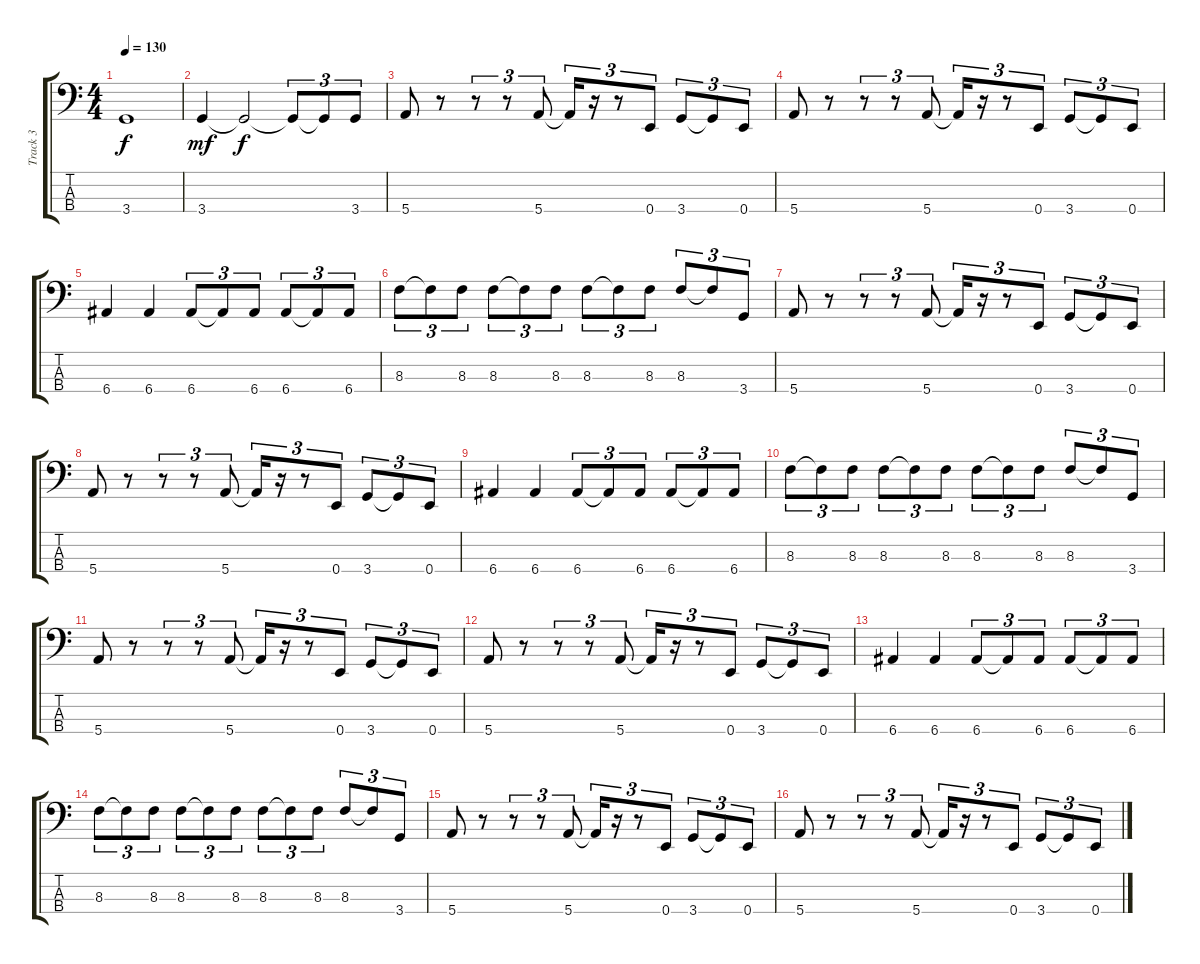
\track ("Track 3" "Track 3") {instrument electricbassfinger}
\staff {score tabs}
\tuning (G2 D2 A1 E1) {hide}
\ts (4 4)
\tempo 130
\clef f4
\ks c
3.4.1{dy f} |
3.4.4{dy mf} 3.4{t}.2{dy f} 3.4{t}.8{tu (3 2)} 3.4{t}.8{tu (3 2)} 3.4.8{tu (3 2)} |
5.4.8 r.8 r.8{tu (3 2)} r.8{tu (3 2)} 5.4.8{tu (3 2)} 5.4{t}.16{tu (3 2)} r.16{tu (3 2)} r.8{tu (3 2)} 0.4.8{tu (3 2)} 3.4.8{tu (3 2)} 3.4{t}.8{tu (3 2)} 0.4.8{tu (3 2)} |
5.4.8 r.8 r.8{tu (3 2)} r.8{tu (3 2)} 5.4.8{tu (3 2)} 5.4{t}.16{tu (3 2)} r.16{tu (3 2)} r.8{tu (3 2)} 0.4.8{tu (3 2)} 3.4.8{tu (3 2)} 3.4{t}.8{tu (3 2)} 0.4.8{tu (3 2)} |
6.4.4 6.4.4 6.4.8{tu (3 2)} 6.4{t}.8{tu (3 2)} 6.4.8{tu (3 2)} 6.4.8{tu (3 2)} 6.4{t}.8{tu (3 2)} 6.4.8{tu (3 2)} |
8.3.8{tu (3 2)} 8.3{t}.8{tu (3 2)} 8.3.8{tu (3 2)} 8.3.8{tu (3 2)} 8.3{t}.8{tu (3 2)} 8.3.8{tu (3 2)} 8.3.8{tu (3 2)} 8.3{t}.8{tu (3 2)} 8.3.8{tu (3 2)} 8.3.8{tu (3 2)} 8.3{t}.8{tu (3 2)} 3.4.8{tu (3 2)} |
5.4.8 r.8 r.8{tu (3 2)} r.8{tu (3 2)} 5.4.8{tu (3 2)} 5.4{t}.16{tu (3 2)} r.16{tu (3 2)} r.8{tu (3 2)} 0.4.8{tu (3 2)} 3.4.8{tu (3 2)} 3.4{t}.8{tu (3 2)} 0.4.8{tu (3 2)} |
5.4.8 r.8 r.8{tu (3 2)} r.8{tu (3 2)} 5.4.8{tu (3 2)} 5.4{t}.16{tu (3 2)} r.16{tu (3 2)} r.8{tu (3 2)} 0.4.8{tu (3 2)} 3.4.8{tu (3 2)} 3.4{t}.8{tu (3 2)} 0.4.8{tu (3 2)} |
6.4.4 6.4.4 6.4.8{tu (3 2)} 6.4{t}.8{tu (3 2)} 6.4.8{tu (3 2)} 6.4.8{tu (3 2)} 6.4{t}.8{tu (3 2)} 6.4.8{tu (3 2)} |
8.3.8{tu (3 2)} 8.3{t}.8{tu (3 2)} 8.3.8{tu (3 2)} 8.3.8{tu (3 2)} 8.3{t}.8{tu (3 2)} 8.3.8{tu (3 2)} 8.3.8{tu (3 2)} 8.3{t}.8{tu (3 2)} 8.3.8{tu (3 2)} 8.3.8{tu (3 2)} 8.3{t}.8{tu (3 2)} 3.4.8{tu (3 2)} |
5.4.8 r.8 r.8{tu (3 2)} r.8{tu (3 2)} 5.4.8{tu (3 2)} 5.4{t}.16{tu (3 2)} r.16{tu (3 2)} r.8{tu (3 2)} 0.4.8{tu (3 2)} 3.4.8{tu (3 2)} 3.4{t}.8{tu (3 2)} 0.4.8{tu (3 2)} |
5.4.8 r.8 r.8{tu (3 2)} r.8{tu (3 2)} 5.4.8{tu (3 2)} 5.4{t}.16{tu (3 2)} r.16{tu (3 2)} r.8{tu (3 2)} 0.4.8{tu (3 2)} 3.4.8{tu (3 2)} 3.4{t}.8{tu (3 2)} 0.4.8{tu (3 2)} |
6.4.4 6.4.4 6.4.8{tu (3 2)} 6.4{t}.8{tu (3 2)} 6.4.8{tu (3 2)} 6.4.8{tu (3 2)} 6.4{t}.8{tu (3 2)} 6.4.8{tu (3 2)} |
8.3.8{tu (3 2)} 8.3{t}.8{tu (3 2)} 8.3.8{tu (3 2)} 8.3.8{tu (3 2)} 8.3{t}.8{tu (3 2)} 8.3.8{tu (3 2)} 8.3.8{tu (3 2)} 8.3{t}.8{tu (3 2)} 8.3.8{tu (3 2)} 8.3.8{tu (3 2)} 8.3{t}.8{tu (3 2)} 3.4.8{tu (3 2)} |
5.4.8 r.8 r.8{tu (3 2)} r.8{tu (3 2)} 5.4.8{tu (3 2)} 5.4{t}.16{tu (3 2)} r.16{tu (3 2)} r.8{tu (3 2)} 0.4.8{tu (3 2)} 3.4.8{tu (3 2)} 3.4{t}.8{tu (3 2)} 0.4.8{tu (3 2)} |
5.4.8 r.8 r.8{tu (3 2)} r.8{tu (3 2)} 5.4.8{tu (3 2)} 5.4{t}.16{tu (3 2)} r.16{tu (3 2)} r.8{tu (3 2)} 0.4.8{tu (3 2)} 3.4.8{tu (3 2)} 3.4{t}.8{tu (3 2)} 0.4.8{tu (3 2)}
